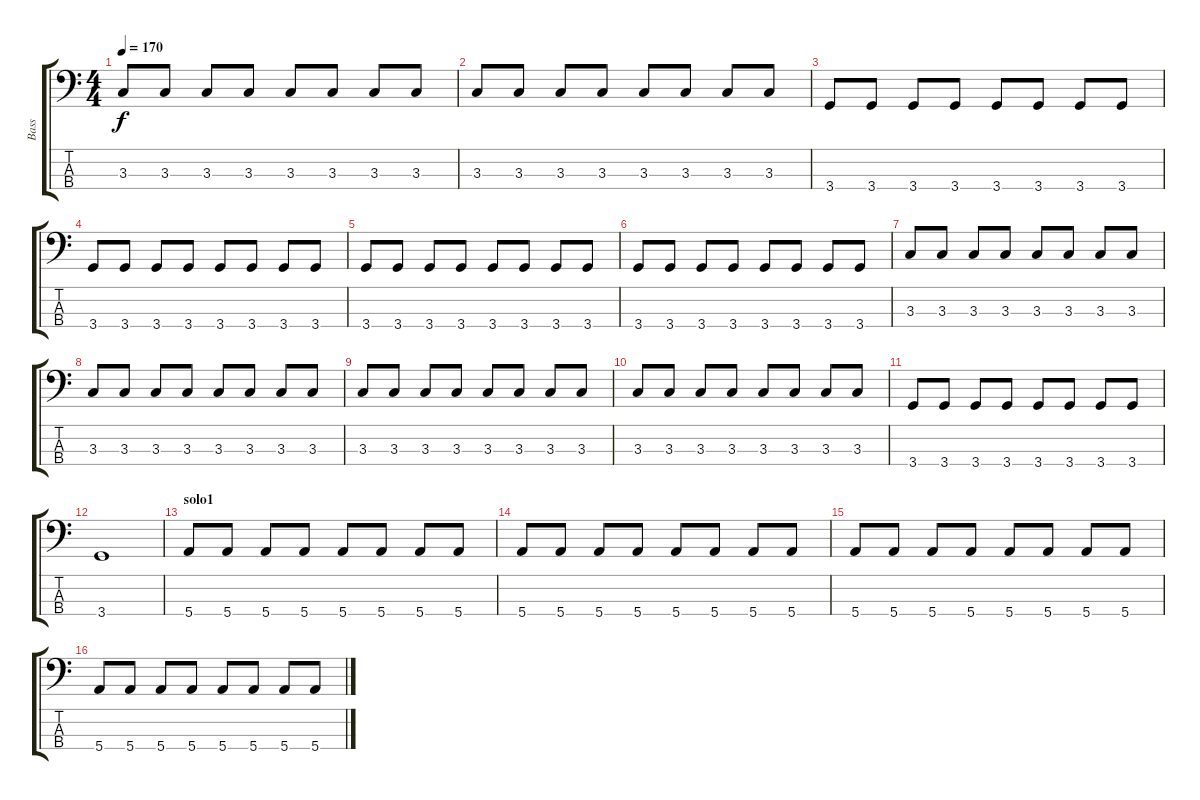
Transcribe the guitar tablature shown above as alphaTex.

\track ("Bass" "Bass") {instrument electricbasspick}
\staff {score tabs}
\tuning (G2 D2 A1 E1) {hide}
\ts (4 4)
\tempo 170
\clef f4
\ks c
3.3.8{dy f} 3.3.8 3.3.8 3.3.8 3.3.8 3.3.8 3.3.8 3.3.8 |
3.3.8 3.3.8 3.3.8 3.3.8 3.3.8 3.3.8 3.3.8 3.3.8 |
3.4.8 3.4.8 3.4.8 3.4.8 3.4.8 3.4.8 3.4.8 3.4.8 |
3.4.8 3.4.8 3.4.8 3.4.8 3.4.8 3.4.8 3.4.8 3.4.8 |
3.4.8 3.4.8 3.4.8 3.4.8 3.4.8 3.4.8 3.4.8 3.4.8 |
3.4.8 3.4.8 3.4.8 3.4.8 3.4.8 3.4.8 3.4.8 3.4.8 |
3.3.8 3.3.8 3.3.8 3.3.8 3.3.8 3.3.8 3.3.8 3.3.8 |
3.3.8 3.3.8 3.3.8 3.3.8 3.3.8 3.3.8 3.3.8 3.3.8 |
3.3.8 3.3.8 3.3.8 3.3.8 3.3.8 3.3.8 3.3.8 3.3.8 |
3.3.8 3.3.8 3.3.8 3.3.8 3.3.8 3.3.8 3.3.8 3.3.8 |
3.4.8 3.4.8 3.4.8 3.4.8 3.4.8 3.4.8 3.4.8 3.4.8 |
3.4.1 |
\section ("" "solo1")
5.4.8 5.4.8 5.4.8 5.4.8 5.4.8 5.4.8 5.4.8 5.4.8 |
5.4.8 5.4.8 5.4.8 5.4.8 5.4.8 5.4.8 5.4.8 5.4.8 |
5.4.8 5.4.8 5.4.8 5.4.8 5.4.8 5.4.8 5.4.8 5.4.8 |
5.4.8 5.4.8 5.4.8 5.4.8 5.4.8 5.4.8 5.4.8 5.4.8
